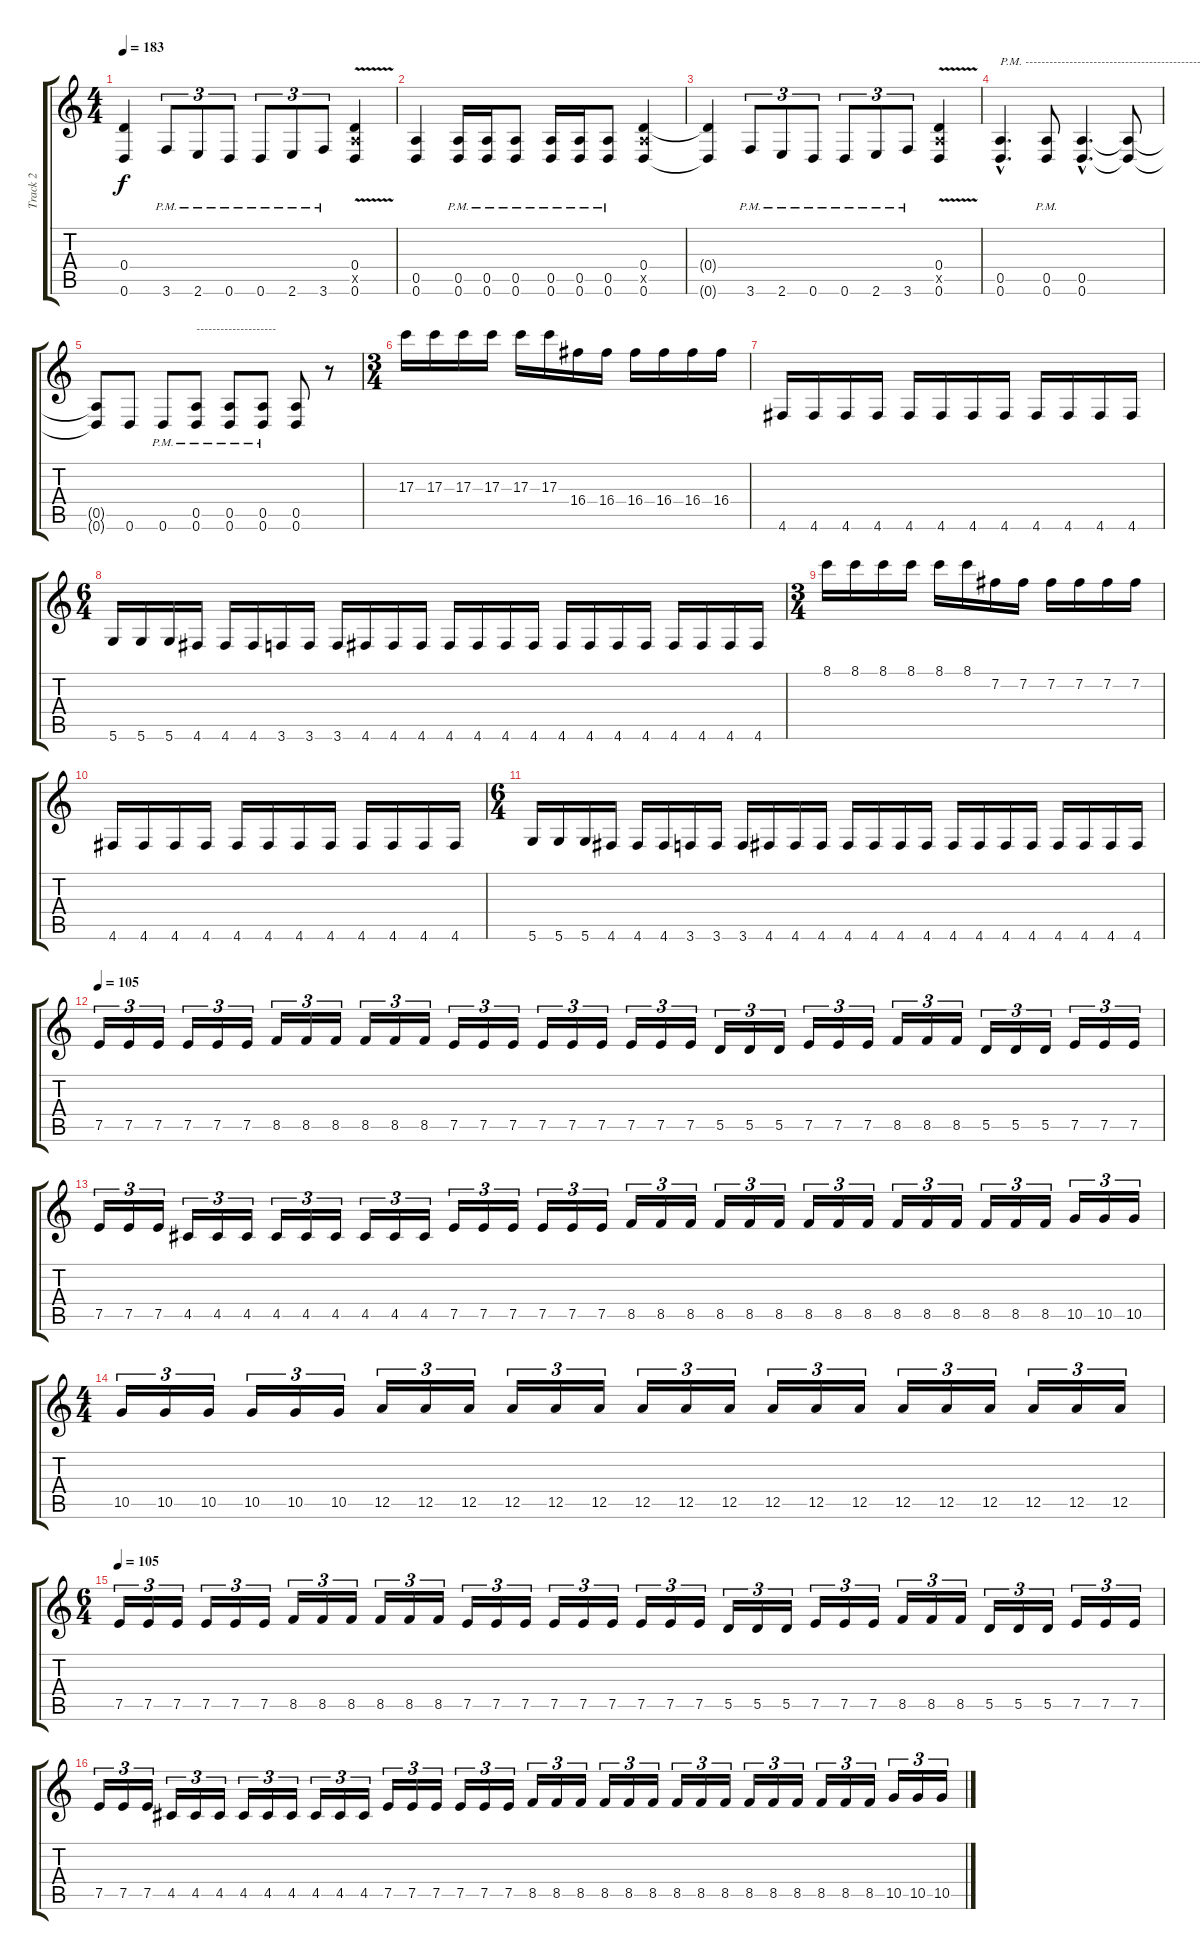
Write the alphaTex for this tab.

\track ("Track 2" "Track 2") {instrument distortionguitar}
\staff {score tabs}
\tuning (E4 B3 G3 D3 A2 D2) {hide}
\ts (4 4)
\tempo 183
\clef g2
\ks c
(0.4{t} 0.6{t}).4{dy f} 3.6{pm}.8{tu (3 2)} 2.6{pm}.8{tu (3 2)} 0.6{pm}.8{tu (3 2)} 0.6{pm}.8{tu (3 2)} 2.6{pm}.8{tu (3 2)} 3.6{pm}.8{tu (3 2)} (0.4{v} 0.5{x} 0.6{v}).4 |
(0.5 0.6).4 (0.5{pm} 0.6{pm}).16 (0.5{pm} 0.6{pm}).16 (0.5{pm} 0.6{pm}).8 (0.5{pm} 0.6{pm}).16 (0.5{pm} 0.6{pm}).16 (0.5{pm} 0.6{pm}).8 (0.4 0.5{x} 0.6).4 |
(0.4{t} 0.6{t}).4 3.6{pm}.8{tu (3 2)} 2.6{pm}.8{tu (3 2)} 0.6{pm}.8{tu (3 2)} 0.6{pm}.8{tu (3 2)} 2.6{pm}.8{tu (3 2)} 3.6{pm}.8{tu (3 2)} (0.4{v} 0.5{x} 0.6{v}).4 |
(0.5{hac} 0.6{hac}).4{d txt "P.M. ---------------------------------------------"} (0.5{pm} 0.6{pm}).8 (0.5{hac} 0.6{hac}).4{d} (0.5{t} 0.6{t}).8 |
(0.5{t} 0.6{t}).8 0.6.8 0.6{pm}.8 (0.5{pm} 0.6{pm}).8{txt "--------------------"} (0.5{pm} 0.6{pm}).8 (0.5{pm} 0.6{pm}).8 (0.5 0.6).8 r.8 |
\ts (3 4)
17.3.16 17.3.16 17.3.16 17.3.16 17.3.16 17.3.16 16.4.16 16.4.16 16.4.16 16.4.16 16.4.16 16.4.16 |
4.6.16 4.6.16 4.6.16 4.6.16 4.6.16 4.6.16 4.6.16 4.6.16 4.6.16 4.6.16 4.6.16 4.6.16 |
\ts (6 4)
5.6.16 5.6.16 5.6.16 4.6.16 4.6.16 4.6.16 3.6.16 3.6.16 3.6.16 4.6.16 4.6.16 4.6.16 4.6.16 4.6.16 4.6.16 4.6.16 4.6.16 4.6.16 4.6.16 4.6.16 4.6.16 4.6.16 4.6.16 4.6.16 |
\ts (3 4)
8.1.16 8.1.16 8.1.16 8.1.16 8.1.16 8.1.16 7.2.16 7.2.16 7.2.16 7.2.16 7.2.16 7.2.16 |
4.6.16 4.6.16 4.6.16 4.6.16 4.6.16 4.6.16 4.6.16 4.6.16 4.6.16 4.6.16 4.6.16 4.6.16 |
\ts (6 4)
5.6.16 5.6.16 5.6.16 4.6.16 4.6.16 4.6.16 3.6.16 3.6.16 3.6.16 4.6.16 4.6.16 4.6.16 4.6.16 4.6.16 4.6.16 4.6.16 4.6.16 4.6.16 4.6.16 4.6.16 4.6.16 4.6.16 4.6.16 4.6.16 |
\tempo 105
7.5.16{tu (3 2)} 7.5.16{tu (3 2)} 7.5.16{tu (3 2)} 7.5.16{tu (3 2)} 7.5.16{tu (3 2)} 7.5.16{tu (3 2)} 8.5.16{tu (3 2)} 8.5.16{tu (3 2)} 8.5.16{tu (3 2)} 8.5.16{tu (3 2)} 8.5.16{tu (3 2)} 8.5.16{tu (3 2)} 7.5.16{tu (3 2)} 7.5.16{tu (3 2)} 7.5.16{tu (3 2)} 7.5.16{tu (3 2)} 7.5.16{tu (3 2)} 7.5.16{tu (3 2)} 7.5.16{tu (3 2)} 7.5.16{tu (3 2)} 7.5.16{tu (3 2)} 5.5.16{tu (3 2)} 5.5.16{tu (3 2)} 5.5.16{tu (3 2)} 7.5.16{tu (3 2)} 7.5.16{tu (3 2)} 7.5.16{tu (3 2)} 8.5.16{tu (3 2)} 8.5.16{tu (3 2)} 8.5.16{tu (3 2)} 5.5.16{tu (3 2)} 5.5.16{tu (3 2)} 5.5.16{tu (3 2)} 7.5.16{tu (3 2)} 7.5.16{tu (3 2)} 7.5.16{tu (3 2)} |
7.5.16{tu (3 2)} 7.5.16{tu (3 2)} 7.5.16{tu (3 2)} 4.5.16{tu (3 2)} 4.5.16{tu (3 2)} 4.5.16{tu (3 2)} 4.5.16{tu (3 2)} 4.5.16{tu (3 2)} 4.5.16{tu (3 2)} 4.5.16{tu (3 2)} 4.5.16{tu (3 2)} 4.5.16{tu (3 2)} 7.5.16{tu (3 2)} 7.5.16{tu (3 2)} 7.5.16{tu (3 2)} 7.5.16{tu (3 2)} 7.5.16{tu (3 2)} 7.5.16{tu (3 2)} 8.5.16{tu (3 2)} 8.5.16{tu (3 2)} 8.5.16{tu (3 2)} 8.5.16{tu (3 2)} 8.5.16{tu (3 2)} 8.5.16{tu (3 2)} 8.5.16{tu (3 2)} 8.5.16{tu (3 2)} 8.5.16{tu (3 2)} 8.5.16{tu (3 2)} 8.5.16{tu (3 2)} 8.5.16{tu (3 2)} 8.5.16{tu (3 2)} 8.5.16{tu (3 2)} 8.5.16{tu (3 2)} 10.5.16{tu (3 2)} 10.5.16{tu (3 2)} 10.5.16{tu (3 2)} |
\ts (4 4)
10.5.16{tu (3 2)} 10.5.16{tu (3 2)} 10.5.16{tu (3 2)} 10.5.16{tu (3 2)} 10.5.16{tu (3 2)} 10.5.16{tu (3 2)} 12.5.16{tu (3 2)} 12.5.16{tu (3 2)} 12.5.16{tu (3 2)} 12.5.16{tu (3 2)} 12.5.16{tu (3 2)} 12.5.16{tu (3 2)} 12.5.16{tu (3 2)} 12.5.16{tu (3 2)} 12.5.16{tu (3 2)} 12.5.16{tu (3 2)} 12.5.16{tu (3 2)} 12.5.16{tu (3 2)} 12.5.16{tu (3 2)} 12.5.16{tu (3 2)} 12.5.16{tu (3 2)} 12.5.16{tu (3 2)} 12.5.16{tu (3 2)} 12.5.16{tu (3 2)} |
\ts (6 4)
\tempo 105
7.5.16{tu (3 2)} 7.5.16{tu (3 2)} 7.5.16{tu (3 2)} 7.5.16{tu (3 2)} 7.5.16{tu (3 2)} 7.5.16{tu (3 2)} 8.5.16{tu (3 2)} 8.5.16{tu (3 2)} 8.5.16{tu (3 2)} 8.5.16{tu (3 2)} 8.5.16{tu (3 2)} 8.5.16{tu (3 2)} 7.5.16{tu (3 2)} 7.5.16{tu (3 2)} 7.5.16{tu (3 2)} 7.5.16{tu (3 2)} 7.5.16{tu (3 2)} 7.5.16{tu (3 2)} 7.5.16{tu (3 2)} 7.5.16{tu (3 2)} 7.5.16{tu (3 2)} 5.5.16{tu (3 2)} 5.5.16{tu (3 2)} 5.5.16{tu (3 2)} 7.5.16{tu (3 2)} 7.5.16{tu (3 2)} 7.5.16{tu (3 2)} 8.5.16{tu (3 2)} 8.5.16{tu (3 2)} 8.5.16{tu (3 2)} 5.5.16{tu (3 2)} 5.5.16{tu (3 2)} 5.5.16{tu (3 2)} 7.5.16{tu (3 2)} 7.5.16{tu (3 2)} 7.5.16{tu (3 2)} |
7.5.16{tu (3 2)} 7.5.16{tu (3 2)} 7.5.16{tu (3 2)} 4.5.16{tu (3 2)} 4.5.16{tu (3 2)} 4.5.16{tu (3 2)} 4.5.16{tu (3 2)} 4.5.16{tu (3 2)} 4.5.16{tu (3 2)} 4.5.16{tu (3 2)} 4.5.16{tu (3 2)} 4.5.16{tu (3 2)} 7.5.16{tu (3 2)} 7.5.16{tu (3 2)} 7.5.16{tu (3 2)} 7.5.16{tu (3 2)} 7.5.16{tu (3 2)} 7.5.16{tu (3 2)} 8.5.16{tu (3 2)} 8.5.16{tu (3 2)} 8.5.16{tu (3 2)} 8.5.16{tu (3 2)} 8.5.16{tu (3 2)} 8.5.16{tu (3 2)} 8.5.16{tu (3 2)} 8.5.16{tu (3 2)} 8.5.16{tu (3 2)} 8.5.16{tu (3 2)} 8.5.16{tu (3 2)} 8.5.16{tu (3 2)} 8.5.16{tu (3 2)} 8.5.16{tu (3 2)} 8.5.16{tu (3 2)} 10.5.16{tu (3 2)} 10.5.16{tu (3 2)} 10.5.16{tu (3 2)}
